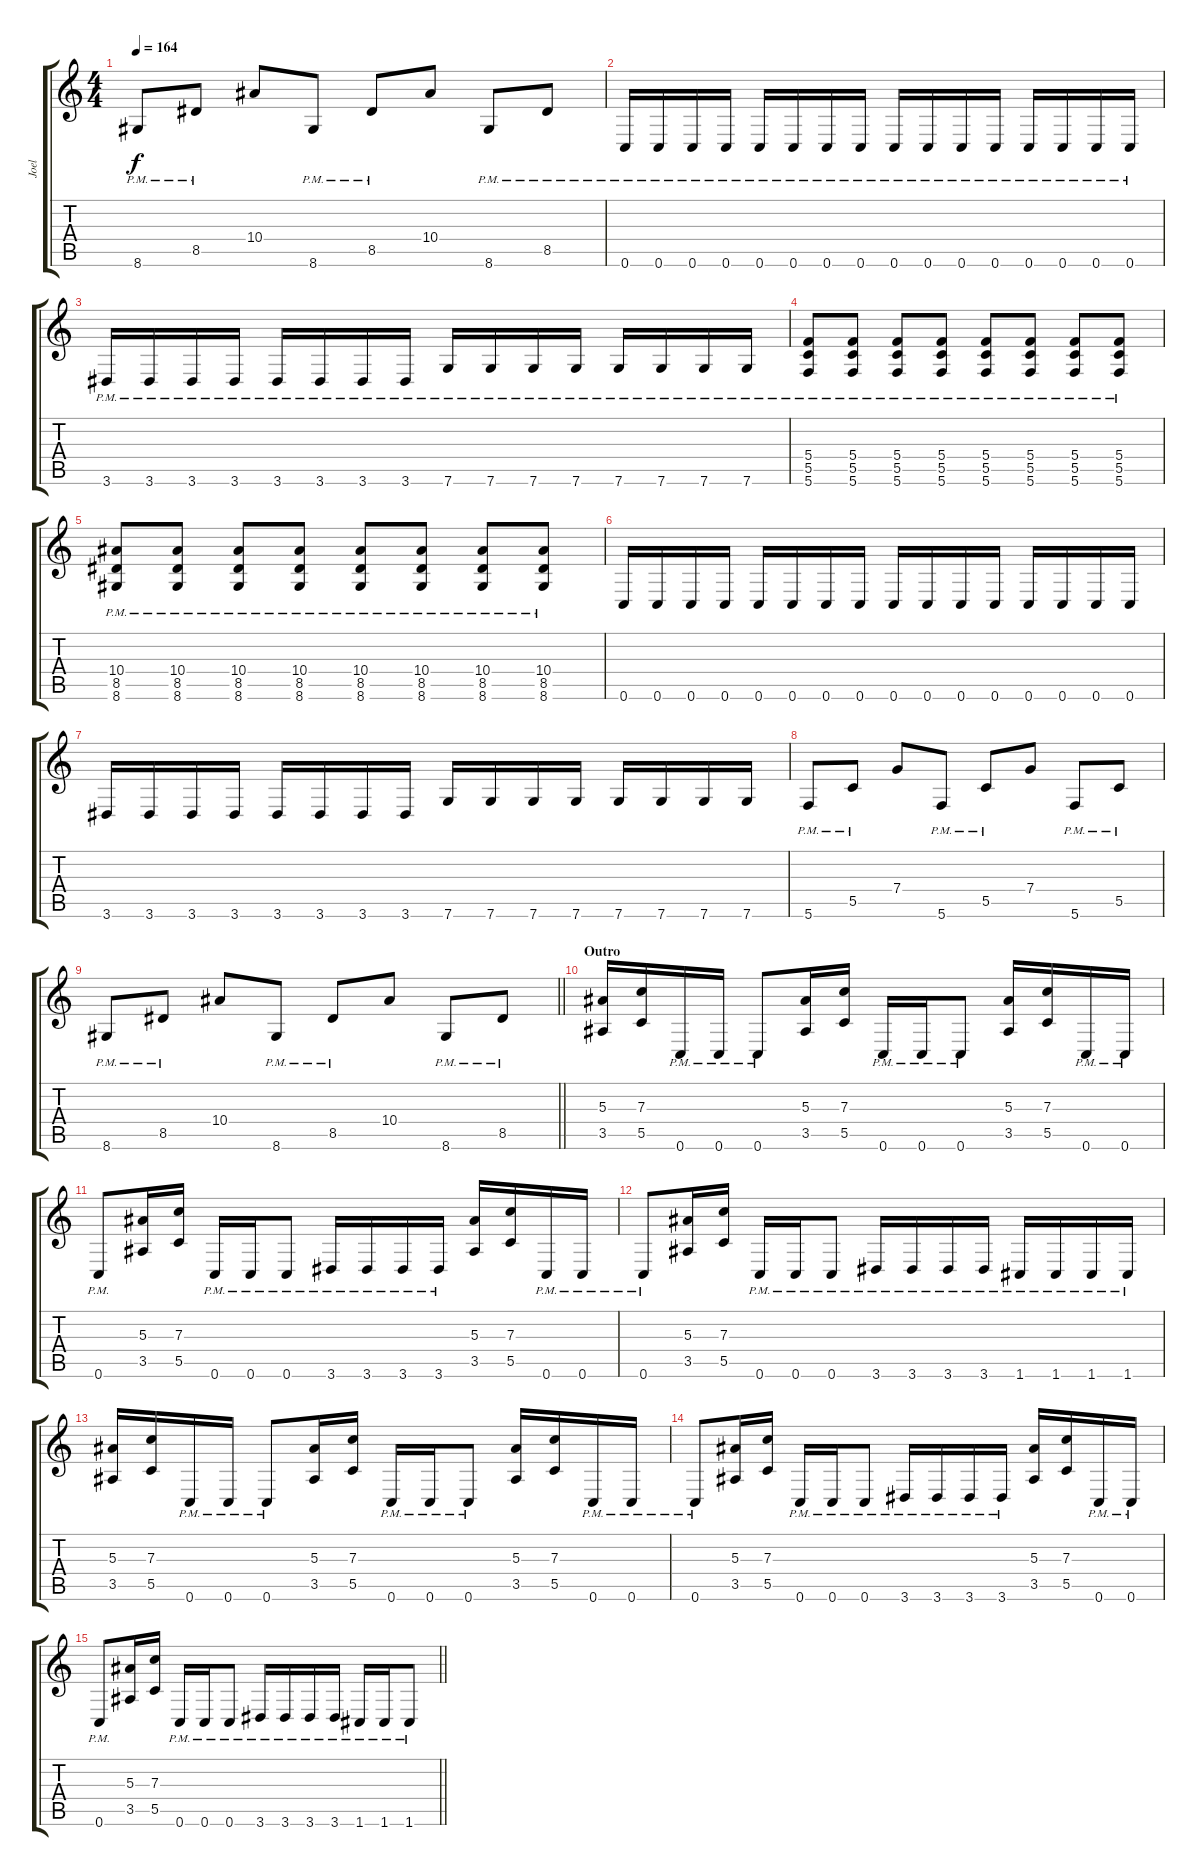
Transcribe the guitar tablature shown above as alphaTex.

\track ("Joel" "Joel") {instrument distortionguitar}
\staff {score tabs}
\tuning (D4 A3 F3 C3 G2 C2) {hide}
\ts (4 4)
\tempo 164
\clef g2
\ks c
8.6{pm}.8{dy f} 8.5{pm}.8 10.4.8 8.6{pm}.8 8.5{pm}.8 10.4.8 8.6{pm}.8 8.5{pm}.8 |
0.6{pm}.16 0.6{pm}.16 0.6{pm}.16 0.6{pm}.16 0.6{pm}.16 0.6{pm}.16 0.6{pm}.16 0.6{pm}.16 0.6{pm}.16 0.6{pm}.16 0.6{pm}.16 0.6{pm}.16 0.6{pm}.16 0.6{pm}.16 0.6{pm}.16 0.6{pm}.16 |
3.6{pm}.16 3.6{pm}.16 3.6{pm}.16 3.6{pm}.16 3.6{pm}.16 3.6{pm}.16 3.6{pm}.16 3.6{pm}.16 7.6{pm}.16 7.6{pm}.16 7.6{pm}.16 7.6{pm}.16 7.6{pm}.16 7.6{pm}.16 7.6{pm}.16 7.6{pm}.16 |
(5.4{pm} 5.5{pm} 5.6{pm}).8 (5.4{pm} 5.5{pm} 5.6{pm}).8 (5.4{pm} 5.5{pm} 5.6{pm}).8 (5.4{pm} 5.5{pm} 5.6{pm}).8 (5.4{pm} 5.5{pm} 5.6{pm}).8 (5.4{pm} 5.5{pm} 5.6{pm}).8 (5.4{pm} 5.5{pm} 5.6{pm}).8 (5.4{pm} 5.5{pm} 5.6{pm}).8 |
(10.4{pm} 8.5{pm} 8.6{pm}).8 (10.4{pm} 8.5{pm} 8.6{pm}).8 (10.4{pm} 8.5{pm} 8.6{pm}).8 (10.4{pm} 8.5{pm} 8.6{pm}).8 (10.4{pm} 8.5{pm} 8.6{pm}).8 (10.4{pm} 8.5{pm} 8.6{pm}).8 (10.4{pm} 8.5{pm} 8.6{pm}).8 (10.4{pm} 8.5{pm} 8.6{pm}).8 |
0.6.16 0.6.16 0.6.16 0.6.16 0.6.16 0.6.16 0.6.16 0.6.16 0.6.16 0.6.16 0.6.16 0.6.16 0.6.16 0.6.16 0.6.16 0.6.16 |
3.6.16 3.6.16 3.6.16 3.6.16 3.6.16 3.6.16 3.6.16 3.6.16 7.6.16 7.6.16 7.6.16 7.6.16 7.6.16 7.6.16 7.6.16 7.6.16 |
5.6{pm}.8 5.5{pm}.8 7.4.8 5.6{pm}.8 5.5{pm}.8 7.4.8 5.6{pm}.8 5.5{pm}.8 |
\barLineRight lightlight
8.6{pm}.8 8.5{pm}.8 10.4.8 8.6{pm}.8 8.5{pm}.8 10.4.8 8.6{pm}.8 8.5{pm}.8 |
\section ("" "Outro")
(5.3 3.5).16 (7.3 5.5).16 0.6{pm}.16 0.6{pm}.16 0.6{pm}.8 (5.3 3.5).16 (7.3 5.5).16 0.6{pm}.16 0.6{pm}.16 0.6{pm}.8 (5.3 3.5).16 (7.3 5.5).16 0.6{pm}.16 0.6{pm}.16 |
0.6{pm}.8 (5.3 3.5).16 (7.3 5.5).16 0.6{pm}.16 0.6{pm}.16 0.6{pm}.8 3.6{pm}.16 3.6{pm}.16 3.6{pm}.16 3.6{pm}.16 (5.3 3.5).16 (7.3 5.5).16 0.6{pm}.16 0.6{pm}.16 |
0.6{pm}.8 (5.3 3.5).16 (7.3 5.5).16 0.6{pm}.16 0.6{pm}.16 0.6{pm}.8 3.6{pm}.16 3.6{pm}.16 3.6{pm}.16 3.6{pm}.16 1.6{pm}.16 1.6{pm}.16 1.6{pm}.16 1.6{pm}.16 |
(5.3 3.5).16 (7.3 5.5).16 0.6{pm}.16 0.6{pm}.16 0.6{pm}.8 (5.3 3.5).16 (7.3 5.5).16 0.6{pm}.16 0.6{pm}.16 0.6{pm}.8 (5.3 3.5).16 (7.3 5.5).16 0.6{pm}.16 0.6{pm}.16 |
0.6{pm}.8 (5.3 3.5).16 (7.3 5.5).16 0.6{pm}.16 0.6{pm}.16 0.6{pm}.8 3.6{pm}.16 3.6{pm}.16 3.6{pm}.16 3.6{pm}.16 (5.3 3.5).16 (7.3 5.5).16 0.6{pm}.16 0.6{pm}.16 |
\barLineRight lightlight
0.6{pm}.8 (5.3 3.5).16 (7.3 5.5).16 0.6{pm}.16 0.6{pm}.16 0.6{pm}.8 3.6{pm}.16 3.6{pm}.16 3.6{pm}.16 3.6{pm}.16 1.6{pm}.16 1.6{pm}.16 1.6{pm}.8
